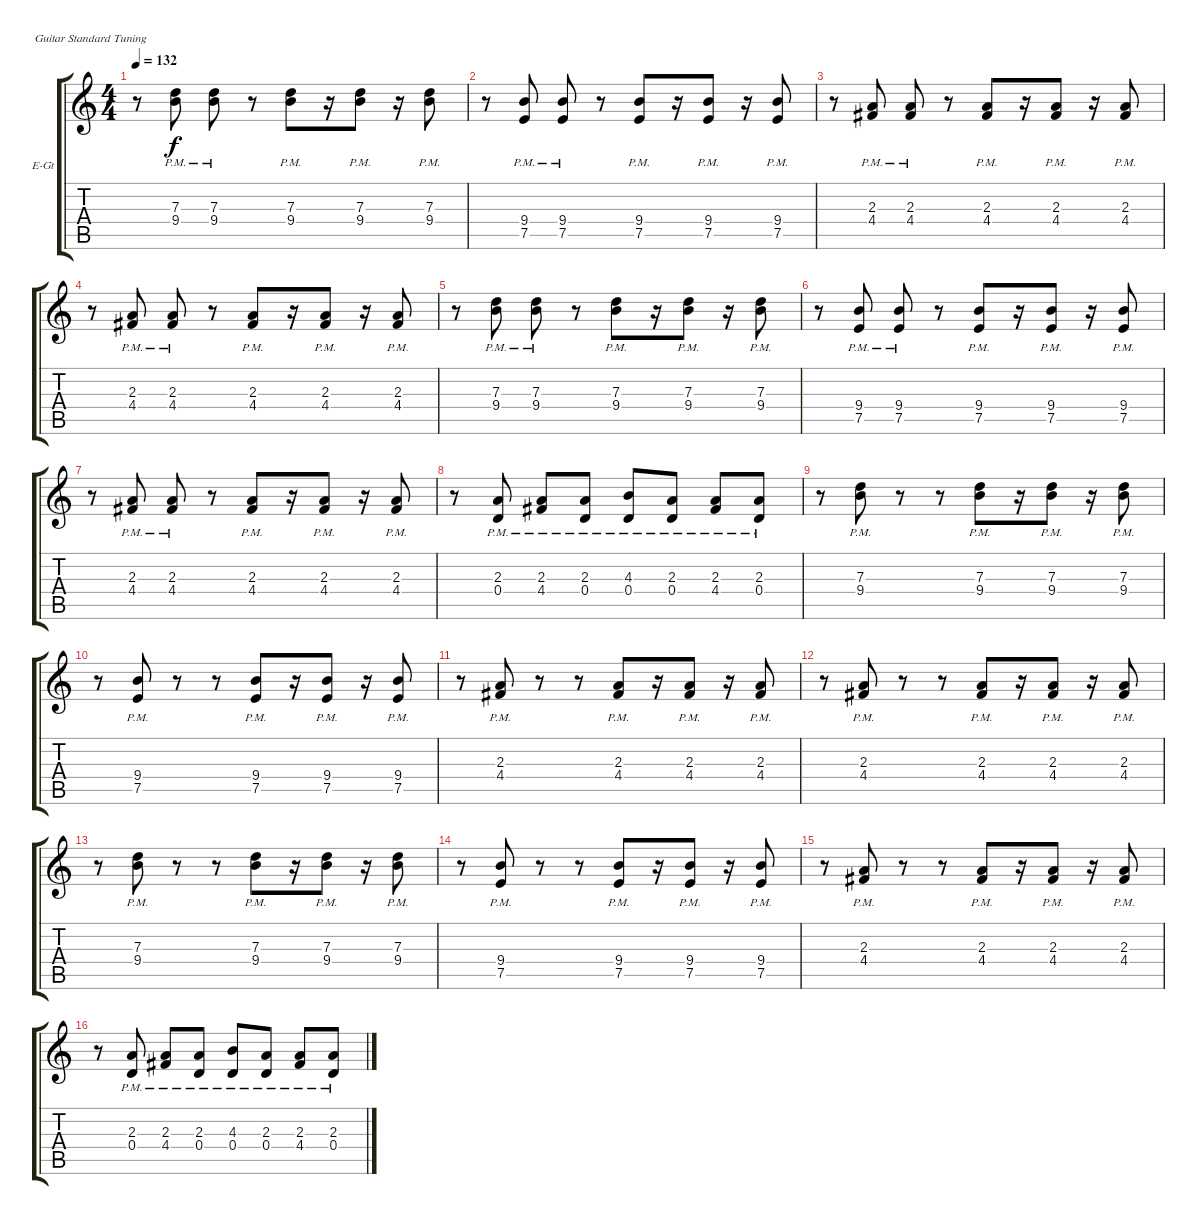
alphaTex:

\defaultSystemsLayout 4
\bracketExtendMode groupsimilarinstruments
\firstSystemTrackNameOrientation horizontal
\otherSystemsTrackNameOrientation horizontal
\track ("Nick Valensi" "E-Gt") {instrument overdrivenguitar}
\staff {score tabs}
\tuning (E4 B3 G3 D3 A2 E2)
\ts (4 4)
\tempo 132
\clef g2
\ks c
r.8{dy f instrument overdrivenguitar} (7.3{pm} 9.4{pm}).8 (7.3{pm} 9.4{pm}).8 r.8 (7.3{pm} 9.4{pm}).8 r.16 (7.3{pm} 9.4{pm}).8 r.16 (7.3{pm} 9.4{pm}).8 |
r.8 (9.4{pm} 7.5{pm}).8 (9.4{pm} 7.5{pm}).8 r.8 (9.4{pm} 7.5{pm}).8 r.16 (9.4{pm} 7.5{pm}).8 r.16 (9.4{pm} 7.5{pm}).8 |
r.8 (2.3{pm} 4.4{pm}).8 (2.3{pm} 4.4{pm}).8 r.8 (2.3{pm} 4.4{pm}).8 r.16 (2.3{pm} 4.4{pm}).8 r.16 (2.3{pm} 4.4{pm}).8 |
r.8 (2.3{pm} 4.4{pm}).8 (2.3{pm} 4.4{pm}).8 r.8 (2.3{pm} 4.4{pm}).8 r.16 (2.3{pm} 4.4{pm}).8 r.16 (2.3{pm} 4.4{pm}).8 |
r.8 (7.3{pm} 9.4{pm}).8 (7.3{pm} 9.4{pm}).8 r.8 (7.3{pm} 9.4{pm}).8 r.16 (7.3{pm} 9.4{pm}).8 r.16 (7.3{pm} 9.4{pm}).8 |
r.8 (9.4{pm} 7.5{pm}).8 (9.4{pm} 7.5{pm}).8 r.8 (9.4{pm} 7.5{pm}).8 r.16 (9.4{pm} 7.5{pm}).8 r.16 (9.4{pm} 7.5{pm}).8 |
r.8 (2.3{pm} 4.4{pm}).8 (2.3{pm} 4.4{pm}).8 r.8 (2.3{pm} 4.4{pm}).8 r.16 (2.3{pm} 4.4{pm}).8 r.16 (2.3{pm} 4.4{pm}).8 |
r.8 (0.4{pm} 2.3{pm}).8 (4.4{pm} 2.3{pm}).8 (0.4{pm} 2.3{pm}).8 (4.3{pm} 0.4{pm}).8 (2.3{pm} 0.4{pm}).8 (4.4{pm} 2.3{pm}).8 (0.4{pm} 2.3{pm}).8 |
r.8 (7.3{pm} 9.4{pm}).8 r.8 r.8 (7.3{pm} 9.4{pm}).8 r.16 (7.3{pm} 9.4{pm}).8 r.16 (7.3{pm} 9.4{pm}).8 |
r.8 (9.4{pm} 7.5{pm}).8 r.8 r.8 (9.4{pm} 7.5{pm}).8 r.16 (9.4{pm} 7.5{pm}).8 r.16 (9.4{pm} 7.5{pm}).8 |
r.8 (2.3{pm} 4.4{pm}).8 r.8 r.8 (2.3{pm} 4.4{pm}).8 r.16 (2.3{pm} 4.4{pm}).8 r.16 (2.3{pm} 4.4{pm}).8 |
r.8 (2.3{pm} 4.4{pm}).8 r.8 r.8 (2.3{pm} 4.4{pm}).8 r.16 (2.3{pm} 4.4{pm}).8 r.16 (2.3{pm} 4.4{pm}).8 |
r.8 (7.3{pm} 9.4{pm}).8 r.8 r.8 (7.3{pm} 9.4{pm}).8 r.16 (7.3{pm} 9.4{pm}).8 r.16 (7.3{pm} 9.4{pm}).8 |
r.8 (9.4{pm} 7.5{pm}).8 r.8 r.8 (9.4{pm} 7.5{pm}).8 r.16 (9.4{pm} 7.5{pm}).8 r.16 (9.4{pm} 7.5{pm}).8 |
r.8 (2.3{pm} 4.4{pm}).8 r.8 r.8 (2.3{pm} 4.4{pm}).8 r.16 (2.3{pm} 4.4{pm}).8 r.16 (2.3{pm} 4.4{pm}).8 |
r.8 (0.4{pm} 2.3{pm}).8 (4.4{pm} 2.3{pm}).8 (0.4{pm} 2.3{pm}).8 (4.3{pm} 0.4{pm}).8 (2.3{pm} 0.4{pm}).8 (4.4{pm} 2.3{pm}).8 (0.4{pm} 2.3{pm}).8
